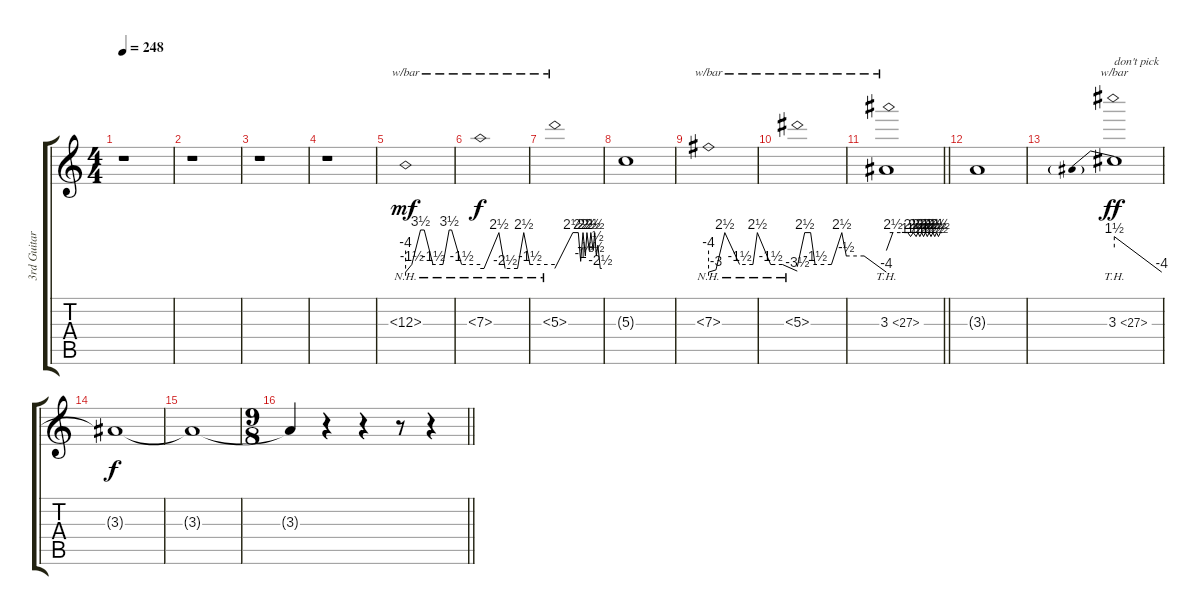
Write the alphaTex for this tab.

\track ("3rd Guitar" "3rd Guitar") {instrument distortionguitar}
\staff {score tabs}
\tuning (E4 B3 G3 D3 A2 E2) {hide}
\ts (4 4)
\tempo 248
\clef g2
\ks c
r.1{dy f} |
r.1 |
r.1 |
r.1 |
12.3{nh}.1{tbe (custom default 0 -16 5 -6 12 14 15 14 22 -6 30 -6 35 14 37 14 45 -6 60 -6) dy mf volume 8 balance 8} |
7.3{nh}.1{tbe (custom default 0 -10 3 -10 15 10 20 -10 30 -10 35 10 40 -6 60 -6) dy f} |
5.3{nh}.1{tbe (custom default 0 -10 23 10 30 10 33 -4 36 10 39 -2 41 10 44 0 46 10 49 0 51 10 53 -2 55 2 58 -10 60 -10)} |
5.3{t}.1 |
7.3{nh}.1{tbe (custom default 0 -16 5 -12 11 10 21 -6 30 -6 33 10 42 -6 45 -6 50 -6 60 -14)} |
5.3{nh}.1{tbe (custom default 0 -8 5 10 9 10 12 -6 23 -6 30 10 33 -2 45 -2 60 -16)} |
\barLineRight lightlight
3.3{th 24}.1{tbe (custom default 0 0 7 10 23 10 26 6 29 10 32 6 34 10 36 6 38 10 40 6 42 10 44 6 46 10 48 6 50 10 52 6 54 10 56 6 58 10 60 10)} |
3.3{t}.1 |
3.3{th 24}.1{tbe (predivedive default 0 6 60 -16) txt "don't pick" dy ff volume 6 balance 8} |
3.3{t}.1{dy f} |
3.3{t}.1 |
\ts (9 8)
\barLineRight lightlight
3.3{t}.4 r.4 r.4 r.8 r.4
